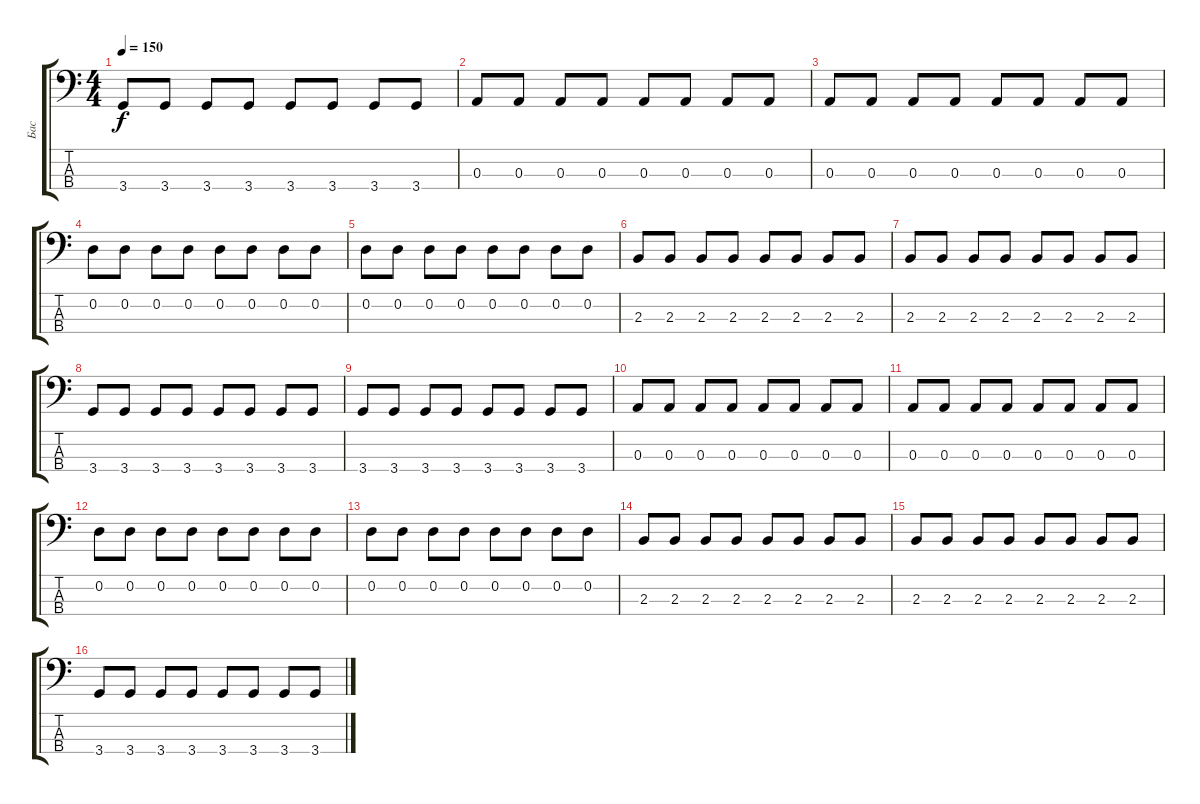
\track ("Бас" "Бас") {instrument electricbassfinger}
\staff {score tabs}
\tuning (G2 D2 A1 E1) {hide}
\ts (4 4)
\tempo 150
\clef f4
\ks c
3.4.8{dy f} 3.4.8 3.4.8 3.4.8 3.4.8 3.4.8 3.4.8 3.4.8 |
0.3.8 0.3.8 0.3.8 0.3.8 0.3.8 0.3.8 0.3.8 0.3.8 |
0.3.8 0.3.8 0.3.8 0.3.8 0.3.8 0.3.8 0.3.8 0.3.8 |
0.2.8 0.2.8 0.2.8 0.2.8 0.2.8 0.2.8 0.2.8 0.2.8 |
0.2.8 0.2.8 0.2.8 0.2.8 0.2.8 0.2.8 0.2.8 0.2.8 |
2.3.8 2.3.8 2.3.8 2.3.8 2.3.8 2.3.8 2.3.8 2.3.8 |
2.3.8 2.3.8 2.3.8 2.3.8 2.3.8 2.3.8 2.3.8 2.3.8 |
3.4.8 3.4.8 3.4.8 3.4.8 3.4.8 3.4.8 3.4.8 3.4.8 |
3.4.8 3.4.8 3.4.8 3.4.8 3.4.8 3.4.8 3.4.8 3.4.8 |
0.3.8 0.3.8 0.3.8 0.3.8 0.3.8 0.3.8 0.3.8 0.3.8 |
0.3.8 0.3.8 0.3.8 0.3.8 0.3.8 0.3.8 0.3.8 0.3.8 |
0.2.8 0.2.8 0.2.8 0.2.8 0.2.8 0.2.8 0.2.8 0.2.8 |
0.2.8 0.2.8 0.2.8 0.2.8 0.2.8 0.2.8 0.2.8 0.2.8 |
2.3.8 2.3.8 2.3.8 2.3.8 2.3.8 2.3.8 2.3.8 2.3.8 |
2.3.8 2.3.8 2.3.8 2.3.8 2.3.8 2.3.8 2.3.8 2.3.8 |
3.4.8 3.4.8 3.4.8 3.4.8 3.4.8 3.4.8 3.4.8 3.4.8
